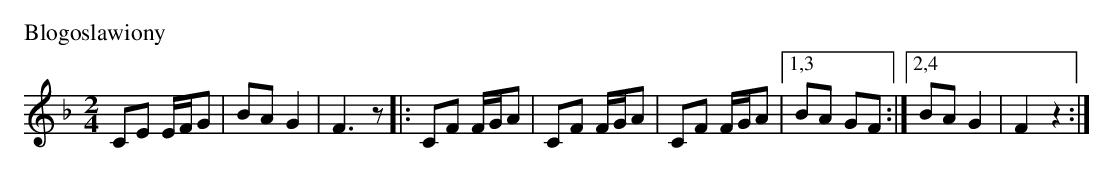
X:1
P: B\logos\lawiony
M: 2/4
L: 1/16
K: F
C2E2 EFG2 | B2A2 G4 | F6 z2 !Segno!\
|: C2F2 FGA2 | C2F2 FGA2 | C2F2 FGA2 \
|1,3 B2A2 G2F2 \
:|2,4 B2A2 G4 | F4 z4 :|
